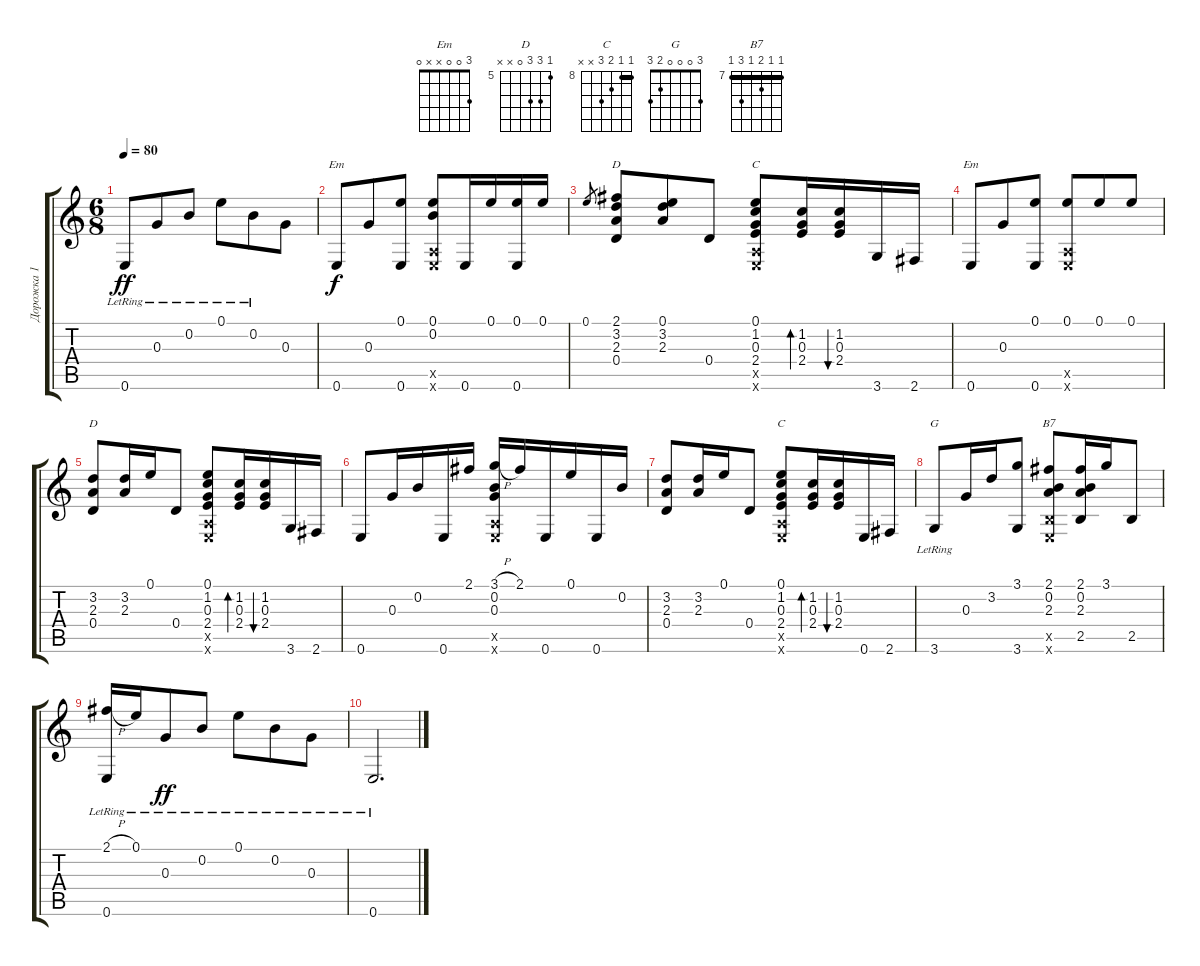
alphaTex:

\track ("Дорожка 1" "Дорожка 1") {instrument acousticguitarsteel}
\staff {score tabs}
\tuning (E4 B3 G3 D3 A2 E2) {hide}
\chord ("Em" 3 5 4 5 x 0)
\chord ("D" 2 3 2 0 x x) {barre 2}
\chord ("C" 0 1 0 2 x x)
\chord ("Em" 3 0 0 x x 0)
\chord ("D" 5 7 7 0 x x) {firstfret 5}
\chord ("C" 8 8 9 10 x x) {firstfret 8 barre 8}
\chord ("G" 3 0 0 0 2 3)
\chord ("B7" 7 7 8 7 9 7) {firstfret 7 barre 7}
\ts (6 8)
\tempo 80
\clef g2
\ks c
0.6{lr}.8{dy ff} 0.3{lr}.8 0.2{lr}.8 0.1{lr}.8 0.2{lr}.8 0.3.8 |
0.6.8{ch "Em" dy f} 0.3.8 (0.1 0.6).8 (0.1 0.2 0.5{x} 0.6{x}).8 0.6.16 0.1.16 (0.1 0.6).16 0.1.16 |
0.1.8{gr} (2.1 3.2 2.3 0.4).8{ch "D"} (0.1 3.2 2.3).8 0.4.8 (0.1 1.2 0.3 2.4 0.5{x} 0.6{x}).8{ch "C"} (1.2 0.3 2.4).16{bd 60} (1.2 0.3 2.4).16{bu 60} 3.6.16 2.6.16 |
0.6.8{ch "Em"} 0.3.8 (0.1 0.6).8 (0.1 0.5{x} 0.6{x}).8 0.1.8 0.1.8 |
(3.2 2.3 0.4).8{ch "D"} (3.2 2.3).16 0.1.16 0.4.8 (0.1 1.2 0.3 2.4 0.5{x} 0.6{x}).8 (1.2 0.3 2.4).16{bd 60} (1.2 0.3 2.4).16{bu 60} 3.6.16 2.6.16 |
0.6.8 0.3.16 0.2.16 0.6.16 2.1.16 (3.1{h} 0.2 0.3 0.5{x} 0.6{x}).16 2.1.16 0.6.16 0.1.16 0.6.16 0.2.16 |
(3.2 2.3 0.4).8 (3.2 2.3).16 0.1.16 0.4.8 (0.1 1.2 0.3 2.4 0.5{x} 0.6{x}).8{ch "C"} (1.2 0.3 2.4).16{bd 60} (1.2 0.3 2.4).16{bu 60} 0.6.16 2.6.16 |
3.6{lr}.8{ch "G"} 0.3.16 3.2.16 (3.1 3.6).8 (2.1 0.2 2.3 2.5{x} 0.6{x}).8{ch "B7"} (2.1 0.2 2.3 2.5).16 3.1.16 2.5.8 |
(2.1{h lr} 0.6{lr}).16 0.1{lr}.16 0.3{lr}.8{dy ff} 0.2{lr}.8 0.1{lr}.8 0.2{lr}.8 0.3{lr}.8 |
0.6{lr}.2{d}
